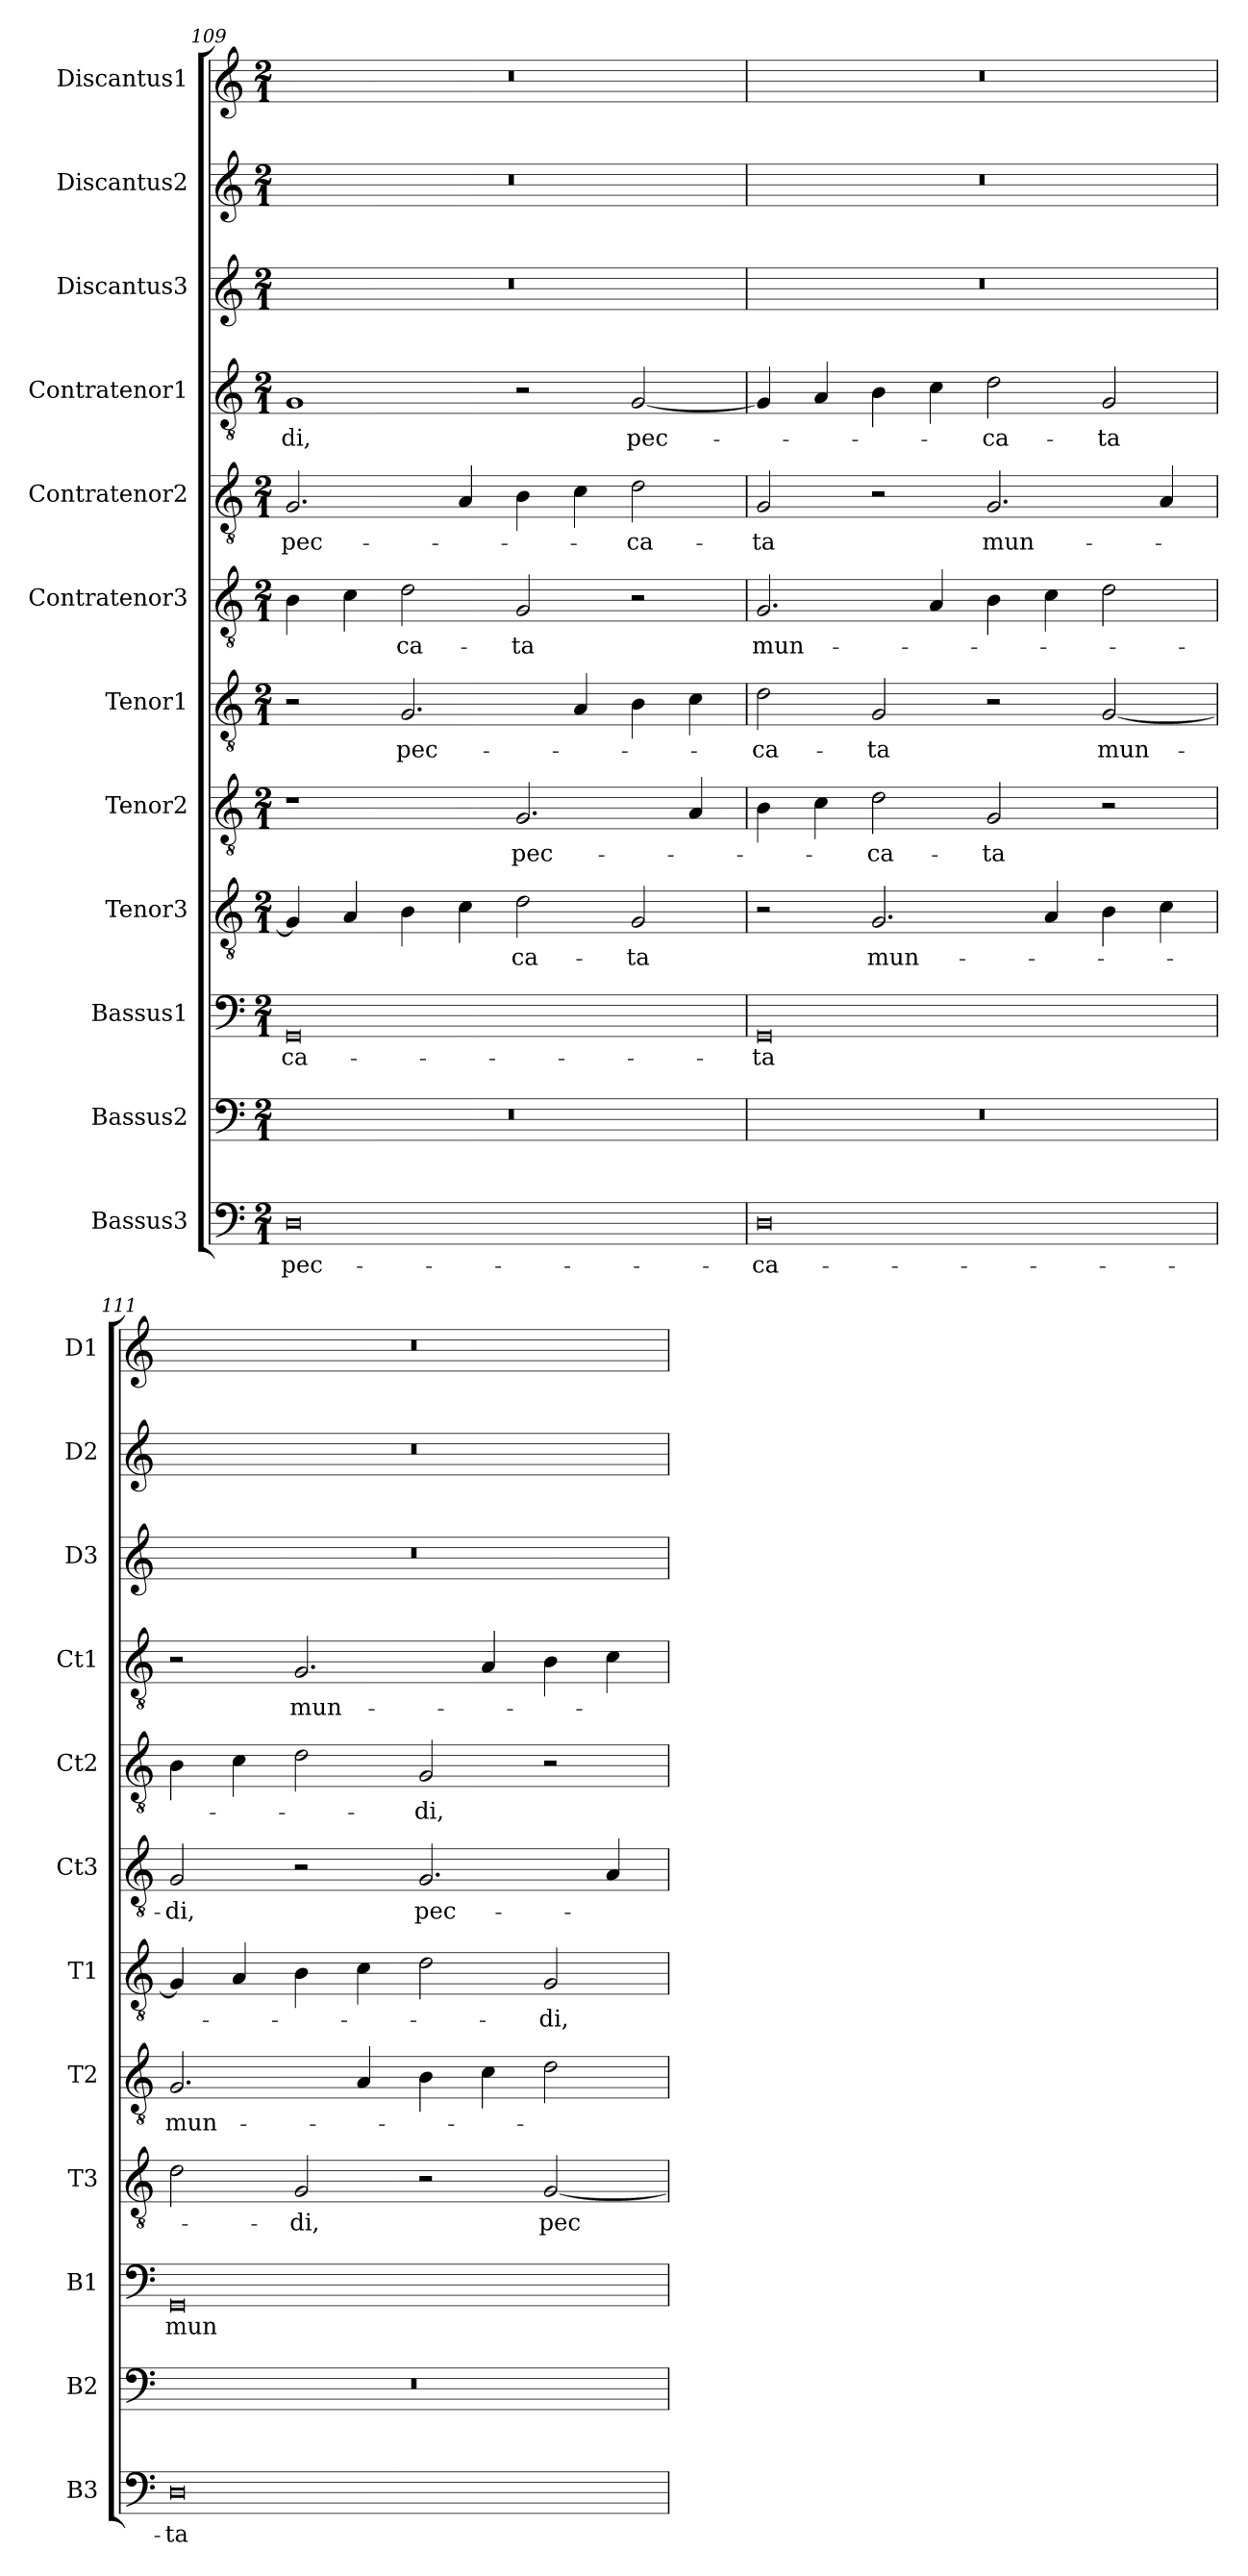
**kern	**text	**kern	**kern	**text	**kern	**text	**kern	**text	**kern	**text	**kern	**text	**kern	**text	**kern	**text	**kern	**kern	**kern
*part12	*part12	*part11	*part10	*part10	*part9	*part9	*part8	*part8	*part7	*part7	*part6	*part6	*part5	*part5	*part4	*part4	*part3	*part2	*part1
*staff12	*staff12	*staff11	*staff10	*staff10	*staff9	*staff9	*staff8	*staff8	*staff7	*staff7	*staff6	*staff6	*staff5	*staff5	*staff4	*staff4	*staff3	*staff2	*staff1
*I"Bassus3	*	*I"Bassus2	*I"Bassus1	*	*I"Tenor3	*	*I"Tenor2	*	*I"Tenor1	*	*I"Contratenor3	*	*I"Contratenor2	*	*I"Contratenor1	*	*I"Discantus3	*I"Discantus2	*I"Discantus1
*I'B3	*	*I'B2	*I'B1	*	*I'T3	*	*I'T2	*	*I'T1	*	*I'Ct3	*	*I'Ct2	*	*I'Ct1	*	*I'D3	*I'D2	*I'D1
*clefF4	*	*clefF4	*clefF4	*	*clefGv2	*	*clefGv2	*	*clefGv2	*	*clefGv2	*	*clefGv2	*	*clefGv2	*	*clefG2	*clefG2	*clefG2
*k[]	*	*k[]	*k[]	*	*k[]	*	*k[]	*	*k[]	*	*k[]	*	*k[]	*	*k[]	*	*k[]	*k[]	*k[]
*M2/1	*	*M2/1	*M2/1	*	*M2/1	*	*M2/1	*	*M2/1	*	*M2/1	*	*M2/1	*	*M2/1	*	*M2/1	*M2/1	*M2/1
=109	=109	=109	=109	=109	=109	=109	=109	=109	=109	=109	=109	=109	=109	=109	=109	=109	=109	=109	=109
0D	pec-	0r	0GG	-ca-	4G]	.	1r	.	2r	.	4B	.	2.G	pec-	1G	-di,	0r	0r	0r
.	.	.	.	.	4A	.	.	.	.	.	4c	.	.	.	.	.	.	.	.
.	.	.	.	.	4B	.	.	.	2.G	pec-	2d	-ca-	.	.	.	.	.	.	.
.	.	.	.	.	4c	.	.	.	.	.	.	.	4A	.	.	.	.	.	.
.	.	.	.	.	2d	-ca-	2.G	pec-	.	.	2G	-ta	4B	.	2r	.	.	.	.
.	.	.	.	.	.	.	.	.	4A	.	.	.	4c	.	.	.	.	.	.
.	.	.	.	.	2G	-ta	.	.	4B	.	2r	.	2d	-ca-	[2G	pec-	.	.	.
.	.	.	.	.	.	.	4A	.	4c	.	.	.	.	.	.	.	.	.	.
=110	=110	=110	=110	=110	=110	=110	=110	=110	=110	=110	=110	=110	=110	=110	=110	=110	=110	=110	=110
0D	-ca-	0r	0GG	-ta	2r	.	4B	.	2d	-ca-	2.G	mun-	2G	-ta	4G]	.	0r	0r	0r
.	.	.	.	.	.	.	4c	.	.	.	.	.	.	.	4A	.	.	.	.
.	.	.	.	.	2.G	mun-	2d	-ca-	2G	-ta	.	.	2r	.	4B	.	.	.	.
.	.	.	.	.	.	.	.	.	.	.	4A	.	.	.	4c	.	.	.	.
.	.	.	.	.	.	.	2G	-ta	2r	.	4B	.	2.G	mun-	2d	-ca-	.	.	.
.	.	.	.	.	4A	.	.	.	.	.	4c	.	.	.	.	.	.	.	.
.	.	.	.	.	4B	.	2r	.	[2G	mun-	2d	.	.	.	2G	-ta	.	.	.
.	.	.	.	.	4c	.	.	.	.	.	.	.	4A	.	.	.	.	.	.
=111	=111	=111	=111	=111	=111	=111	=111	=111	=111	=111	=111	=111	=111	=111	=111	=111	=111	=111	=111
0D	-ta	0r	0GG	mun-	2d	.	2.G	mun-	4G]	.	2G	-di,	4B	.	2r	.	0r	0r	0r
.	.	.	.	.	.	.	.	.	4A	.	.	.	4c	.	.	.	.	.	.
.	.	.	.	.	2G	-di,	.	.	4B	.	2r	.	2d	.	2.G	mun-	.	.	.
.	.	.	.	.	.	.	4A	.	4c	.	.	.	.	.	.	.	.	.	.
.	.	.	.	.	2r	.	4B	.	2d	.	2.G	pec-	2G	-di,	.	.	.	.	.
.	.	.	.	.	.	.	4c	.	.	.	.	.	.	.	4A	.	.	.	.
.	.	.	.	.	[2G	pec-	2d	.	2G	-di,	.	.	2r	.	4B	.	.	.	.
.	.	.	.	.	.	.	.	.	.	.	4A	.	.	.	4c	.	.	.	.
=	=	=	=	=	=	=	=	=	=	=	=	=	=	=	=	=	=	=	=
*-	*-	*-	*-	*-	*-	*-	*-	*-	*-	*-	*-	*-	*-	*-	*-	*-	*-	*-	*-
